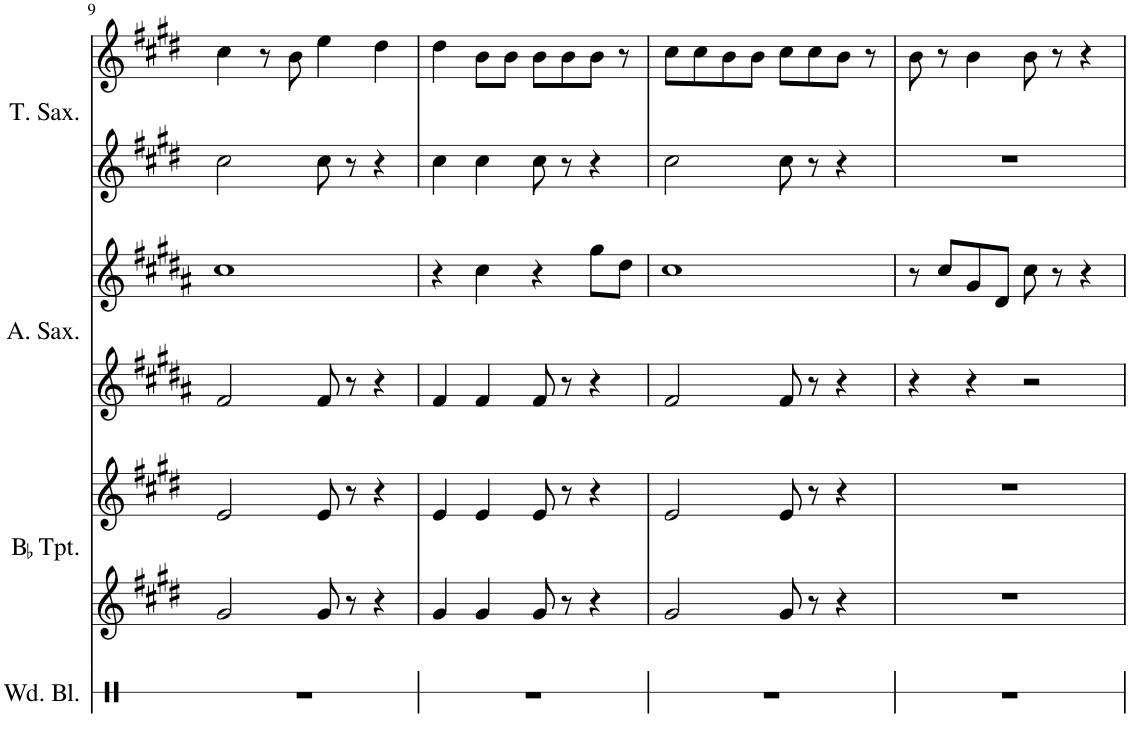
**kern	**kern	**kern	**kern	**kern	**kern	**kern
*part4	*part3	*part3	*part2	*part2	*part1	*part1
*staff7	*staff6	*staff5	*staff4	*staff3	*staff2	*staff1
*I"Wood Blocks	*I"BaccidentalFlat Trumpet	*	*I"Alto Saxophone	*	*I"Tenor Saxophone	*
*I'Wd. Bl.	*I'BaccidentalFlat Tpt.	*	*I'A. Sax.	*	*I'T. Sax.	*
!!LO:PB:g=z
*clefX	*clefG2	*clefG2	*clefG2	*clefG2	*clefG2	*clefG2
*	*Trd1c2	*Trd1c2	*Trd5c9	*Trd5c9	*Trd8c14	*Trd8c14
*k[]	*k[f#c#g#d#]	*k[f#c#g#d#]	*k[f#c#g#d#a#]	*k[f#c#g#d#a#]	*k[f#c#g#d#]	*k[f#c#g#d#]
*M4/4	*M4/4	*M4/4	*M4/4	*M4/4	*M4/4	*M4/4
=9	=9	=9	=9	=9	=9	=9
1r	2g#/	2e/	2f#/	1cc#	2cc#\	4cc#\
.	.	.	.	.	.	8r
.	.	.	.	.	.	8b\
.	8g#/	8e/	8f#/	.	8cc#\	4ee\
.	8r	8r	8r	.	8r	.
.	4r	4r	4r	.	4r	4dd#\
=10	=10	=10	=10	=10	=10	=10
1r	4g#/	4e/	4f#/	4r	4cc#\	4dd#\
.	4g#/	4e/	4f#/	4cc#\	4cc#\	8b\L
.	.	.	.	.	.	8b\J
.	8g#/	8e/	8f#/	4r	8cc#\	8b\L
.	8r	8r	8r	.	8r	8b\
.	4r	4r	4r	8gg#\L	4r	8b\J
.	.	.	.	8dd#\J	.	8r
=11	=11	=11	=11	=11	=11	=11
1r	2g#/	2e/	2f#/	1cc#	2cc#\	8cc#\L
.	.	.	.	.	.	8cc#\
.	.	.	.	.	.	8b\
.	.	.	.	.	.	8b\J
.	8g#/	8e/	8f#/	.	8cc#\	8cc#\L
.	8r	8r	8r	.	8r	8cc#\
.	4r	4r	4r	.	4r	8b\J
.	.	.	.	.	.	8r
=12	=12	=12	=12	=12	=12	=12
1r	1r	1r	4r	8r	1r	8b\
.	.	.	.	8cc#/L	.	8r
.	.	.	4r	8g#/	.	4b\
.	.	.	.	8d#/J	.	.
.	.	.	2r	8cc#\	.	8b\
.	.	.	.	8r	.	8r
.	.	.	.	4r	.	4r
=	=	=	=	=	=	=
*-	*-	*-	*-	*-	*-	*-
